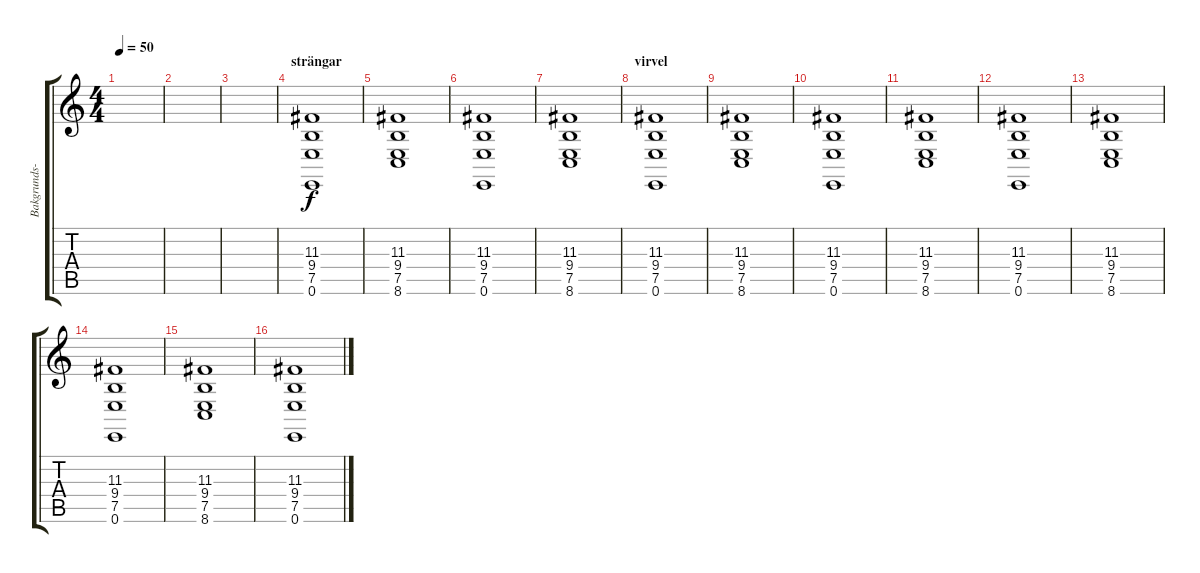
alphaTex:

\track ("Bakgrunds-mys" "Bakgrunds-") {instrument stringensemble1}
\staff {score tabs}
\tuning (E4 B3 G3 D3 A2 E2) {hide}
\ts (4 4)
\tempo 50
\clef g2
\ks c
|
|
|
\section ("" "strängar")
(11.3 9.4 7.5 0.6).1{volume 8 instrument stringensemble2} |
(11.3 9.4 7.5 8.6).1 |
(11.3 9.4 7.5 0.6).1{volume 10} |
(11.3 9.4 7.5 8.6).1 |
\section ("" "virvel")
(11.3 9.4 7.5 0.6).1{volume 7} |
(11.3 9.4 7.5 8.6).1 |
(11.3 9.4 7.5 0.6).1 |
(11.3 9.4 7.5 8.6).1 |
(11.3 9.4 7.5 0.6).1 |
(11.3 9.4 7.5 8.6).1 |
(11.3 9.4 7.5 0.6).1 |
(11.3 9.4 7.5 8.6).1 |
(11.3 9.4 7.5 0.6).1{volume 13}
